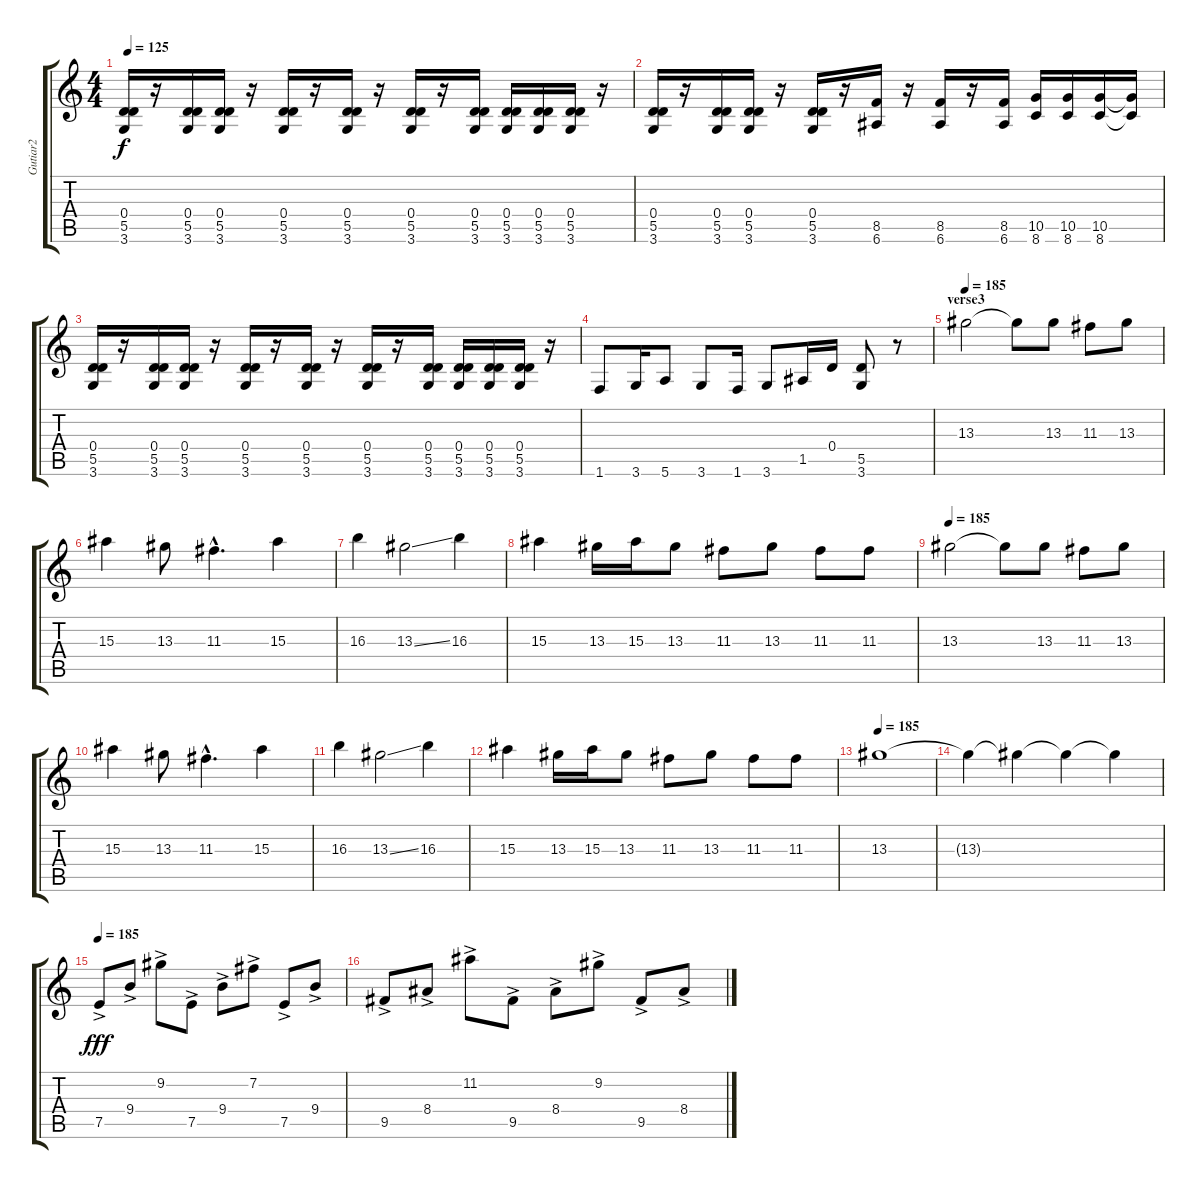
\track ("Gutiar2" "Gutiar2") {instrument distortionguitar}
\staff {score tabs}
\tuning (E4 B3 G3 D3 A2 E2) {hide}
\ts (4 4)
\tempo 125
\clef g2
\ks c
(0.4 5.5 3.6).16{dy f} r.16 (0.4 5.5 3.6).16 (0.4 5.5 3.6).16 r.16 (0.4 5.5 3.6).16 r.16 (0.4 5.5 3.6).16 r.16 (0.4 5.5 3.6).16 r.16 (0.4 5.5 3.6).16 (0.4 5.5 3.6).16 (0.4 5.5 3.6).16 (0.4 5.5 3.6).16 r.16 |
(0.4 5.5 3.6).16 r.16 (0.4 5.5 3.6).16 (0.4 5.5 3.6).16 r.16 (0.4 5.5 3.6).16 r.16 (8.5 6.6).16 r.16 (8.5 6.6).16 r.16 (8.5 6.6).16 (10.5 8.6).16 (10.5 8.6).16 (10.5 8.6).16 (10.5{t} 8.6{t}).16 |
(0.4 5.5 3.6).16 r.16 (0.4 5.5 3.6).16 (0.4 5.5 3.6).16 r.16 (0.4 5.5 3.6).16 r.16 (0.4 5.5 3.6).16 r.16 (0.4 5.5 3.6).16 r.16 (0.4 5.5 3.6).16 (0.4 5.5 3.6).16 (0.4 5.5 3.6).16 (0.4 5.5 3.6).16 r.16 |
1.6.8 3.6.16 5.6.8 3.6.8 1.6.16 3.6.8 1.5.16 0.4.16 (5.5 3.6).8 r.8 |
\section ("" "verse3")
\tempo 185
13.3.2 13.3{t}.8 13.3.8 11.3.8 13.3.8 |
15.3.4 13.3.8 11.3{hac}.4{d} 15.3.4 |
16.3.4 13.3{ss}.2 16.3.4 |
15.3.4 13.3.16 15.3.16 13.3.8 11.3.8 13.3.8 11.3.8 11.3.8 |
\tempo 185
13.3.2 13.3{t}.8 13.3.8 11.3.8 13.3.8 |
15.3.4 13.3.8 11.3{hac}.4{d} 15.3.4 |
16.3.4 13.3{ss}.2 16.3.4 |
15.3.4 13.3.16 15.3.16 13.3.8 11.3.8 13.3.8 11.3.8 11.3.8 |
\tempo 185
13.3.1 |
13.3{t}.4 13.3{t}.4 13.3{t}.4 13.3{t}.4 |
\tempo 185
7.5{ac}.8{dy fff instrument distortionguitar} 9.4{ac}.8 9.2{ac}.8 7.5{ac}.8 9.4{ac}.8 7.2{ac}.8 7.5{ac}.8 9.4{ac}.8 |
9.5{ac}.8 8.4{ac}.8 11.2{ac}.8 9.5{ac}.8 8.4{ac}.8 9.2{ac}.8 9.5{ac}.8 8.4{ac}.8
